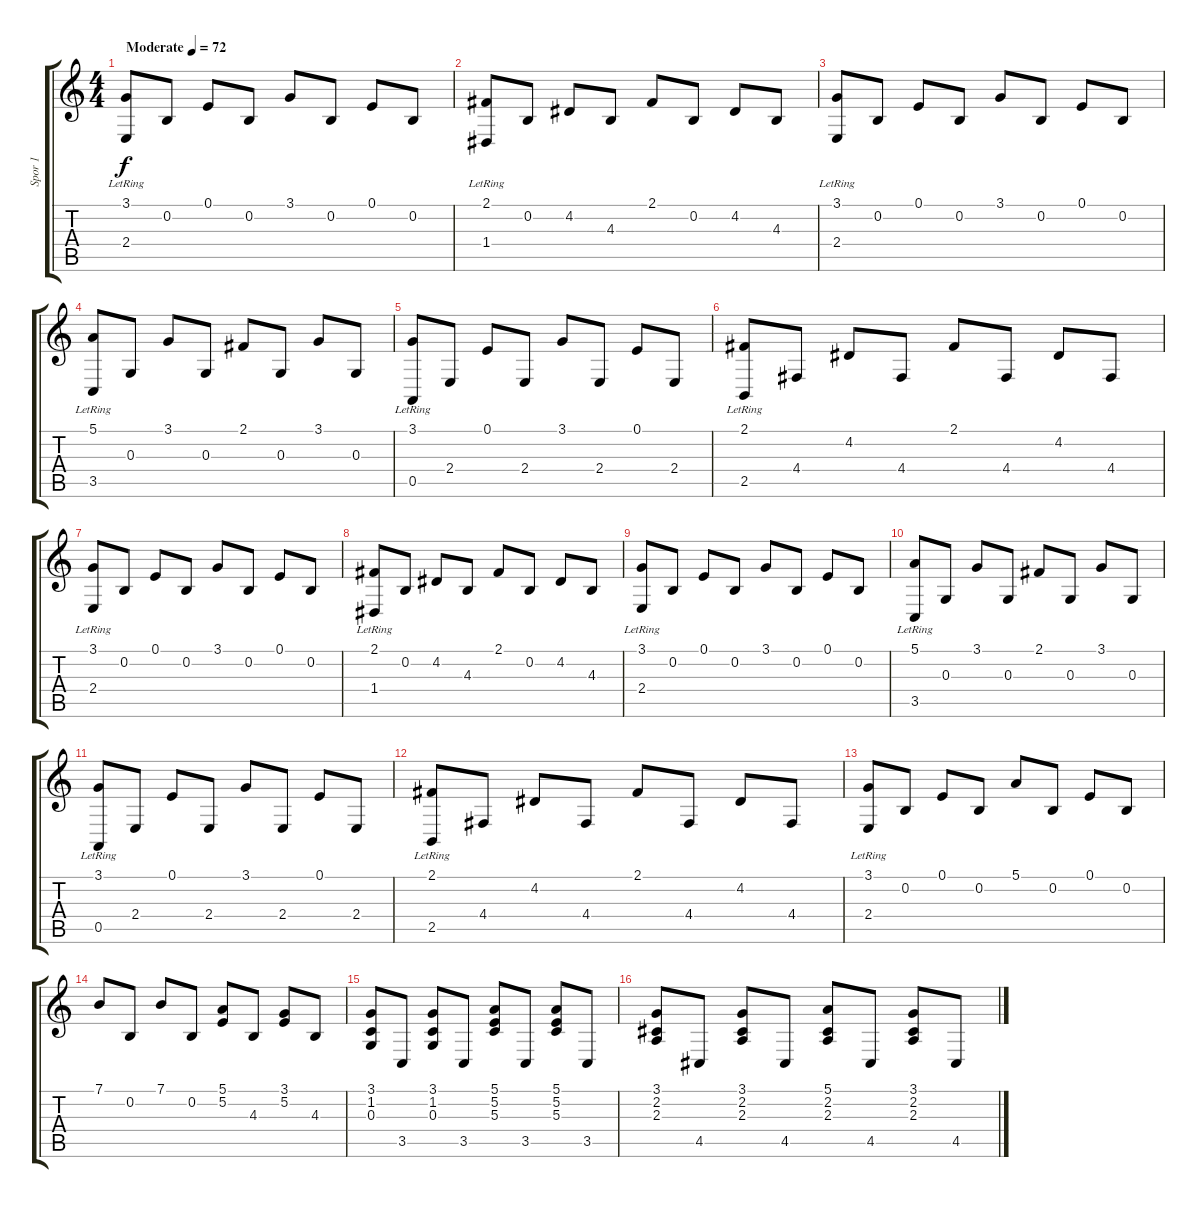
\track ("Spor 1" "Spor 1") {instrument acousticgrandpiano}
\staff {score tabs}
\tuning (E4 B3 G3 D3 A2 E2) {hide}
\ts (4 4)
\tempo (72 "Moderate")
\clef g2
\ks c
(3.1{lr} 2.4{lr}).8{dy f instrument acousticgrandpiano} 0.2.8 0.1.8 0.2.8 3.1.8 0.2.8 0.1.8 0.2.8 |
(2.1{lr} 1.4{lr}).8 0.2.8 4.2.8 4.3.8 2.1.8 0.2.8 4.2.8 4.3.8 |
(3.1{lr} 2.4{lr}).8 0.2.8 0.1.8 0.2.8 3.1.8 0.2.8 0.1.8 0.2.8 |
(5.1{lr} 3.5{lr}).8 0.3.8 3.1.8 0.3.8 2.1.8 0.3.8 3.1.8 0.3.8 |
(3.1{lr} 0.5{lr}).8 2.4.8 0.1.8 2.4.8 3.1.8 2.4.8 0.1.8 2.4.8 |
(2.1{lr} 2.5{lr}).8 4.4.8 4.2.8 4.4.8 2.1.8 4.4.8 4.2.8 4.4.8 |
(3.1{lr} 2.4{lr}).8 0.2.8 0.1.8 0.2.8 3.1.8 0.2.8 0.1.8 0.2.8 |
(2.1{lr} 1.4{lr}).8 0.2.8 4.2.8 4.3.8 2.1.8 0.2.8 4.2.8 4.3.8 |
(3.1{lr} 2.4{lr}).8 0.2.8 0.1.8 0.2.8 3.1.8 0.2.8 0.1.8 0.2.8 |
(5.1{lr} 3.5{lr}).8 0.3.8 3.1.8 0.3.8 2.1.8 0.3.8 3.1.8 0.3.8 |
(3.1{lr} 0.5{lr}).8 2.4.8 0.1.8 2.4.8 3.1.8 2.4.8 0.1.8 2.4.8 |
(2.1{lr} 2.5{lr}).8 4.4.8 4.2.8 4.4.8 2.1.8 4.4.8 4.2.8 4.4.8 |
(3.1{lr} 2.4{lr}).8 0.2.8 0.1.8 0.2.8 5.1.8 0.2.8 0.1.8 0.2.8 |
7.1.8 0.2.8 7.1.8 0.2.8 (5.1 5.2).8 4.3.8 (3.1 5.2).8 4.3.8 |
(3.1 1.2 0.3).8 3.5.8 (3.1 1.2 0.3).8 3.5.8 (5.1 5.2 5.3).8 3.5.8 (5.1 5.2 5.3).8 3.5.8 |
(3.1 2.2 2.3).8 4.5.8 (3.1 2.2 2.3).8 4.5.8 (5.1 2.2 2.3).8 4.5.8 (3.1 2.2 2.3).8 4.5.8
